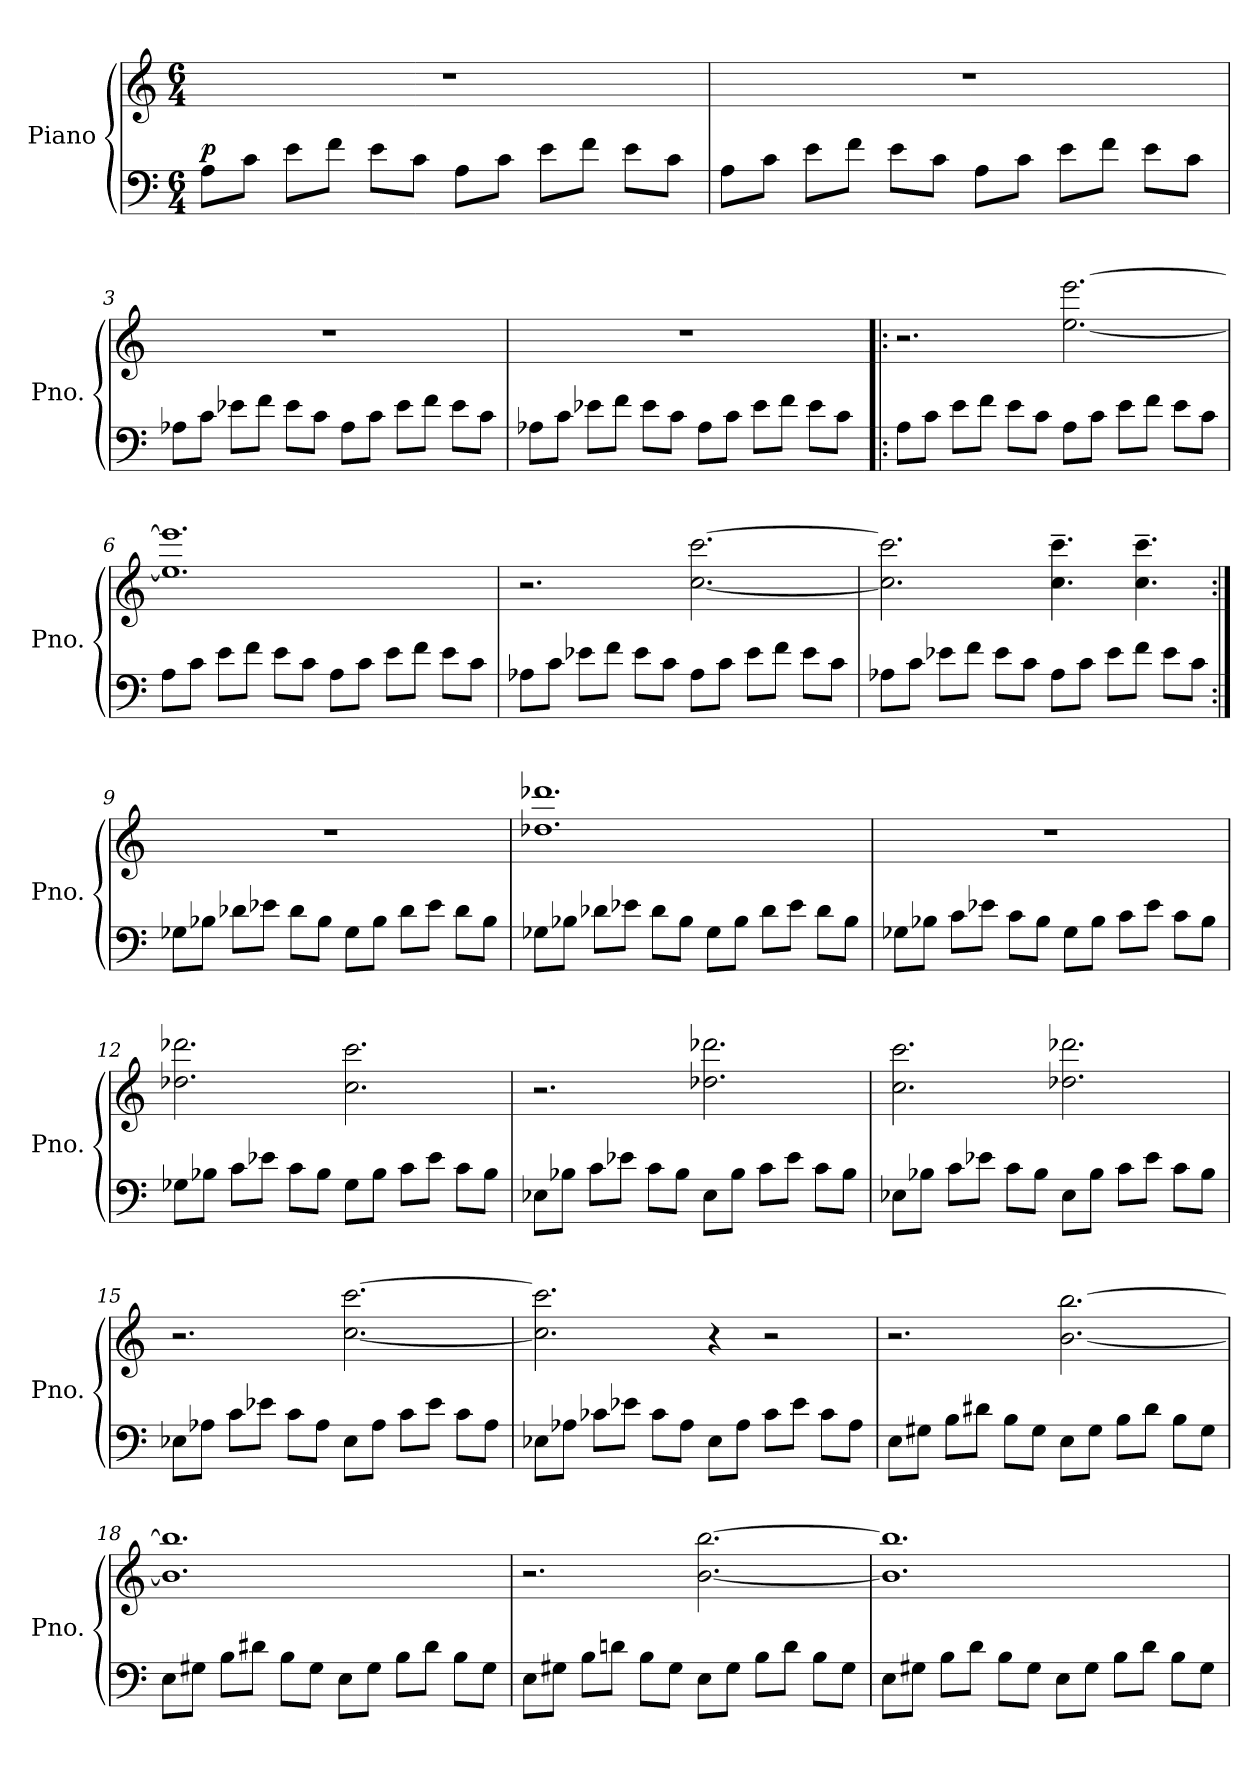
**kern	**kern	**dynam
*part1	*part1	*part1
*staff2	*staff1	*staff1/2
*I"Piano	*	*
*I'Pno.	*	*
*clefF4	*clefG2	*
*k[]	*k[]	*
*M6/4	*M6/4	*
*MM96	*MM96	*
=1	=1	=1
!	!	!LO:DY:a=2
8A\L	1.r	p
8c\J	.	.
8e\L	.	.
8f\J	.	.
8e\L	.	.
8c\J	.	.
8A\L	.	.
8c\J	.	.
8e\L	.	.
8f\J	.	.
8e\L	.	.
8c\J	.	.
=2	=2	=2
8A\L	1.r	.
8c\J	.	.
8e\L	.	.
8f\J	.	.
8e\L	.	.
8c\J	.	.
8A\L	.	.
8c\J	.	.
8e\L	.	.
8f\J	.	.
8e\L	.	.
8c\J	.	.
=3	=3	=3
8A-X\L	1.r	.
8c\J	.	.
8e-X\L	.	.
8f\J	.	.
8e-\L	.	.
8c\J	.	.
8A-\L	.	.
8c\J	.	.
8e-\L	.	.
8f\J	.	.
8e-\L	.	.
8c\J	.	.
!!LO:LB:g=z
=4	=4	=4
8A-X\L	1.r	.
8c\J	.	.
8e-X\L	.	.
8f\J	.	.
8e-\L	.	.
8c\J	.	.
8A-\L	.	.
8c\J	.	.
8e-\L	.	.
8f\J	.	.
8e-\L	.	.
8c\J	.	.
=5!|:	=5!|:	=5!|:
8A\L	2.r	.
8c\J	.	.
8e\L	.	.
8f\J	.	.
8e\L	.	.
8c\J	.	.
8A\L	[2.ee\ [2.eee\	.
8c\J	.	.
8e\L	.	.
8f\J	.	.
8e\L	.	.
8c\J	.	.
=6	=6	=6
8A\L	1.ee] 1.eee]	.
8c\J	.	.
8e\L	.	.
8f\J	.	.
8e\L	.	.
8c\J	.	.
8A\L	.	.
8c\J	.	.
8e\L	.	.
8f\J	.	.
8e\L	.	.
8c\J	.	.
!!LO:LB:g=z
=7	=7	=7
8A-X\L	2.r	.
8c\J	.	.
8e-X\L	.	.
8f\J	.	.
8e-\L	.	.
8c\J	.	.
8A-\L	[2.cc\ [2.ccc\	.
8c\J	.	.
8e-\L	.	.
8f\J	.	.
8e-\L	.	.
8c\J	.	.
=8	=8	=8
8A-X\L	2.cc\] 2.ccc\]	.
8c\J	.	.
8e-X\L	.	.
8f\J	.	.
8e-\L	.	.
8c\J	.	.
8A-\L	4.cc\~ 4.ccc\~	.
8c\J	.	.
8e-\L	.	.
8f\J	4.cc\~ 4.ccc\~	.
8e-\L	.	.
8c\J	.	.
=9:|!	=9:|!	=9:|!
8G-X\L	1.r	.
8B-X\J	.	.
8d-X\L	.	.
8e-X\J	.	.
8d-\L	.	.
8B-\J	.	.
8G-\L	.	.
8B-\J	.	.
8d-\L	.	.
8e-\J	.	.
8d-\L	.	.
8B-\J	.	.
!!LO:LB:g=z
=10	=10	=10
8G-X\L	1.dd-X 1.ddd-X	.
8B-X\J	.	.
8d-X\L	.	.
8e-X\J	.	.
8d-\L	.	.
8B-\J	.	.
8G-\L	.	.
8B-\J	.	.
8d-\L	.	.
8e-\J	.	.
8d-\L	.	.
8B-\J	.	.
=11	=11	=11
8G-X\L	1.r	.
8B-X\J	.	.
8c\L	.	.
8e-X\J	.	.
8c\L	.	.
8B-\J	.	.
8G-\L	.	.
8B-\J	.	.
8c\L	.	.
8e-\J	.	.
8c\L	.	.
8B-\J	.	.
=12	=12	=12
8G-X\L	2.dd-X\ 2.ddd-X\	.
8B-X\J	.	.
8c\L	.	.
8e-X\J	.	.
8c\L	.	.
8B-\J	.	.
8G-\L	2.cc\ 2.ccc\	.
8B-\J	.	.
8c\L	.	.
8e-\J	.	.
8c\L	.	.
8B-\J	.	.
!!LO:LB:g=z
=13	=13	=13
8E-X\L	2.r	.
8B-X\J	.	.
8c\L	.	.
8e-X\J	.	.
8c\L	.	.
8B-\J	.	.
8E-\L	2.dd-X\ 2.ddd-X\	.
8B-\J	.	.
8c\L	.	.
8e-\J	.	.
8c\L	.	.
8B-\J	.	.
=14	=14	=14
8E-X\L	2.cc\ 2.ccc\	.
8B-X\J	.	.
8c\L	.	.
8e-X\J	.	.
8c\L	.	.
8B-\J	.	.
8E-\L	2.dd-X\ 2.ddd-X\	.
8B-\J	.	.
8c\L	.	.
8e-\J	.	.
8c\L	.	.
8B-\J	.	.
=15	=15	=15
8E-X\L	2.r	.
8A-X\J	.	.
8c\L	.	.
8e-X\J	.	.
8c\L	.	.
8A-\J	.	.
8E-\L	[2.cc\ [2.ccc\	.
8A-\J	.	.
8c\L	.	.
8e-\J	.	.
8c\L	.	.
8A-\J	.	.
!!LO:LB:g=z
=16	=16	=16
8E-X\L	2.cc\] 2.ccc\]	.
8A-X\J	.	.
8c-X\L	.	.
8e-X\J	.	.
8c-\L	.	.
8A-\J	.	.
8E-\L	4r	.
8A-\J	.	.
8c-\L	2r	.
8e-\J	.	.
8c-\L	.	.
8A-\J	.	.
=17	=17	=17
8E\L	2.r	.
8G#X\J	.	.
8B\L	.	.
8d#X\J	.	.
8B\L	.	.
8G#\J	.	.
8E\L	[2.b\ [2.bb\	.
8G#\J	.	.
8B\L	.	.
8d#\J	.	.
8B\L	.	.
8G#\J	.	.
=18	=18	=18
8E\L	1.b] 1.bb]	.
8G#X\J	.	.
8B\L	.	.
8d#X\J	.	.
8B\L	.	.
8G#\J	.	.
8E\L	.	.
8G#\J	.	.
8B\L	.	.
8d#\J	.	.
8B\L	.	.
8G#\J	.	.
!!LO:PB:g=z
=19	=19	=19
8E\L	2.r	.
8G#X\J	.	.
8B\L	.	.
8dn\J	.	.
8B\L	.	.
8G#\J	.	.
8E\L	[2.b\ [2.bb\	.
8G#\J	.	.
8B\L	.	.
8d\J	.	.
8B\L	.	.
8G#\J	.	.
=20	=20	=20
8E\L	1.b] 1.bb]	.
8G#X\J	.	.
8B\L	.	.
8d\J	.	.
8B\L	.	.
8G#\J	.	.
8E\L	.	.
8G#\J	.	.
8B\L	.	.
8d\J	.	.
8B\L	.	.
8G#\J	.	.
=	=	=
*-	*-	*-
